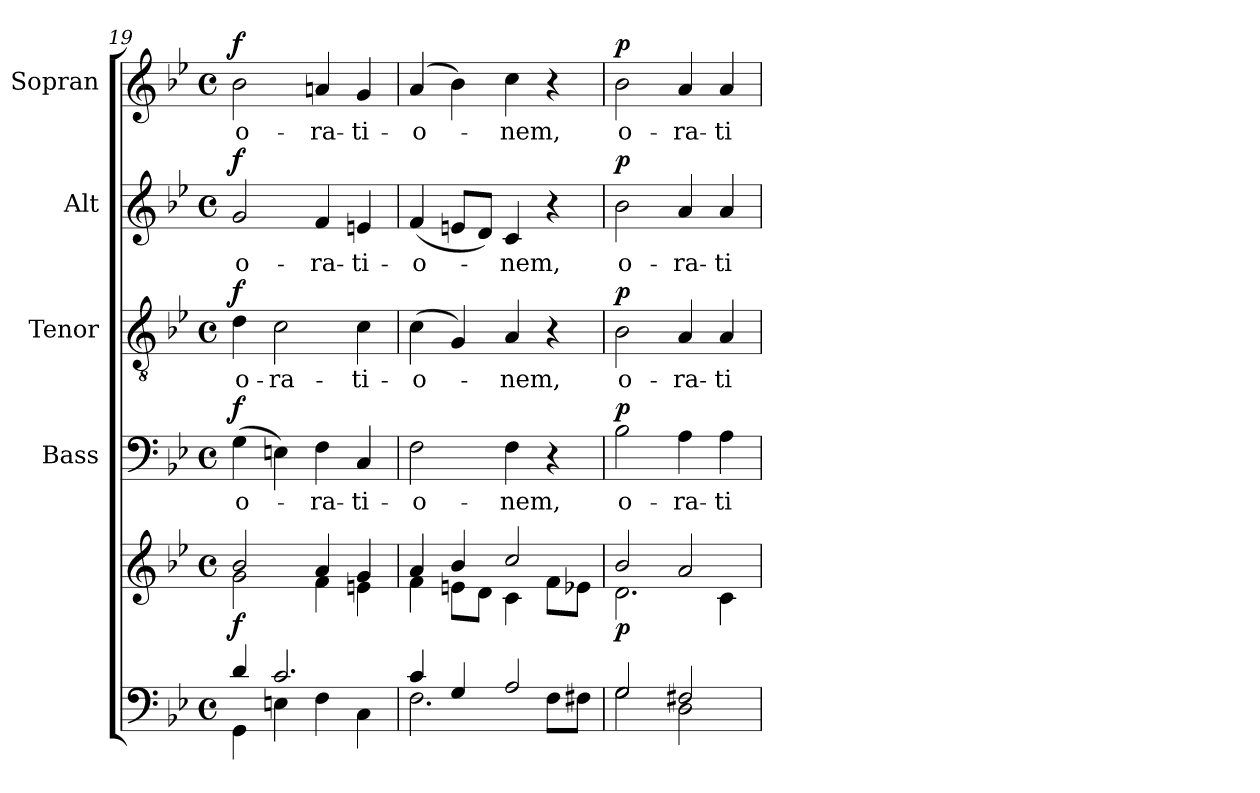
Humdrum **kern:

**kern	**kern	**dynam	**kern	**text	**dynam	**kern	**text	**dynam	**kern	**text	**dynam	**kern	**text	**dynam
*part5	*part5	*part5	*part4	*part4	*part4	*part3	*part3	*part3	*part2	*part2	*part2	*part1	*part1	*part1
*staff6	*staff5	*staff5/6	*staff4	*staff4	*staff4	*staff3	*staff3	*staff3	*staff2	*staff2	*staff2	*staff1	*staff1	*staff1
*	*	*	*I"Bass	*	*	*I"Tenor	*	*	*I"Alt	*	*	*I"Sopran	*	*
*	*	*	*I'B.	*	*	*I'T.	*	*	*I'A.	*	*	*I'S.	*	*
*clefF4	*clefG2	*	*clefF4	*	*	*clefGv2	*	*	*clefG2	*	*	*clefG2	*	*
*k[b-e-]	*k[b-e-]	*	*k[b-e-]	*	*	*k[b-e-]	*	*	*k[b-e-]	*	*	*k[b-e-]	*	*
*B-:	*B-:	*	*B-:	*	*	*B-:	*	*	*B-:	*	*	*B-:	*	*
*M4/4	*M4/4	*	*M4/4	*	*	*M4/4	*	*	*M4/4	*	*	*M4/4	*	*
*met(c)	*met(c)	*	*met(c)	*	*	*met(c)	*	*	*met(c)	*	*	*met(c)	*	*
=19	=19	=19	=19	=19	=19	=19	=19	=19	=19	=19	=19	=19	=19	=19
*^	*^	*	*	*	*	*	*	*	*	*	*	*	*	*
!	!	!	!	!LO:DY:b	!	!LO:LY:b	!LO:DY:a	!	!LO:LY:b	!LO:DY:a	!	!LO:LY:b	!LO:DY:a	!	!LO:LY:b	!LO:DY:a
4d/	4GG\	2b-/	2g\	f	(>4G\	o-	f	4d\	o-	f	2g/	o-	f	2b-\	o-	f
!	!	!	!	!	!	!	!	!	!LO:LY:b	!	!	!	!	!	!	!
2.c/	4En\	.	.	.	4En\)	.	.	2c\	-ra-	.	.	.	.	.	.	.
!	!	!	!	!	!	!LO:LY:b	!	!	!	!	!	!LO:LY:b	!	!	!LO:LY:b	!
.	4F\	4a/	4f\	.	4F\	-ra-	.	.	.	.	4f/	-ra-	.	4an/	-ra-	.
!	!	!	!	!	!	!LO:LY:b	!	!	!LO:LY:b	!	!	!LO:LY:b	!	!	!LO:LY:b	!
.	4C\	4g/	4en\	.	4C/	-ti-	.	4c\	-ti-	.	4en/	-ti-	.	4g/	-ti-	.
=20	=20	=20	=20	=20	=20	=20	=20	=20	=20	=20	=20	=20	=20	=20	=20	=20
!	!	!	!	!	!	!LO:LY:b	!	!	!LO:LY:b	!	!	!LO:LY:b	!	!	!LO:LY:b	!
4c/	2.F\	4a/	4f\	.	2F\	-o-	.	(>4c\	-o-	.	(<4f/	-o-	.	(4a/	-o-	.
4G/	.	4b-/	8en\L	.	.	.	.	4G/)	.	.	8en/L	.	.	4b-\)	.	.
.	.	.	8d\J	.	.	.	.	.	.	.	8d/J)	.	.	.	.	.
!	!	!	!	!	!	!LO:LY:b	!	!	!LO:LY:b	!	!	!LO:LY:b	!	!	!LO:LY:b	!
2A/	.	2cc/	4c\	.	4F\	-nem,	.	4A/	-nem,	.	4c/	-nem,	.	4cc\	-nem,	.
.	8F\L	.	8f\L	.	4r	.	.	4r	.	.	4r	.	.	4r	.	.
.	8F#X\J	.	8e-X\J	.	.	.	.	.	.	.	.	.	.	.	.	.
!!LO:PB:g=z
=21	=21	=21	=21	=21	=21	=21	=21	=21	=21	=21	=21	=21	=21	=21	=21	=21
!	!	!	!	!LO:DY:b	!	!LO:LY:b	!LO:DY:a	!	!LO:LY:b	!LO:DY:a	!	!LO:LY:b	!LO:DY:a	!	!LO:LY:b	!LO:DY:a
2G/	2G\	2b-/	2.d\	p	2B-\	o-	p	2B-\	o-	p	2b-\	o-	p	2b-\	o-	p
!	!	!	!	!	!	!LO:LY:b	!	!	!LO:LY:b	!	!	!LO:LY:b	!	!	!LO:LY:b	!
2F#X/	2D\	2a/	.	.	4A\	-ra-	.	4A/	-ra-	.	4a/	-ra-	.	4a/	-ra-	.
!	!	!	!	!	!	!LO:LY:b	!	!	!LO:LY:b	!	!	!LO:LY:b	!	!	!LO:LY:b	!
.	.	.	4c\	.	4A\	-ti-	.	4A/	-ti-	.	4a/	-ti-	.	4a/	-ti-	.
*v	*v	*	*	*	*	*	*	*	*	*	*	*	*	*	*	*
*	*v	*v	*	*	*	*	*	*	*	*	*	*	*	*	*
=	=	=	=	=	=	=	=	=	=	=	=	=	=	=
*-	*-	*-	*-	*-	*-	*-	*-	*-	*-	*-	*-	*-	*-	*-
